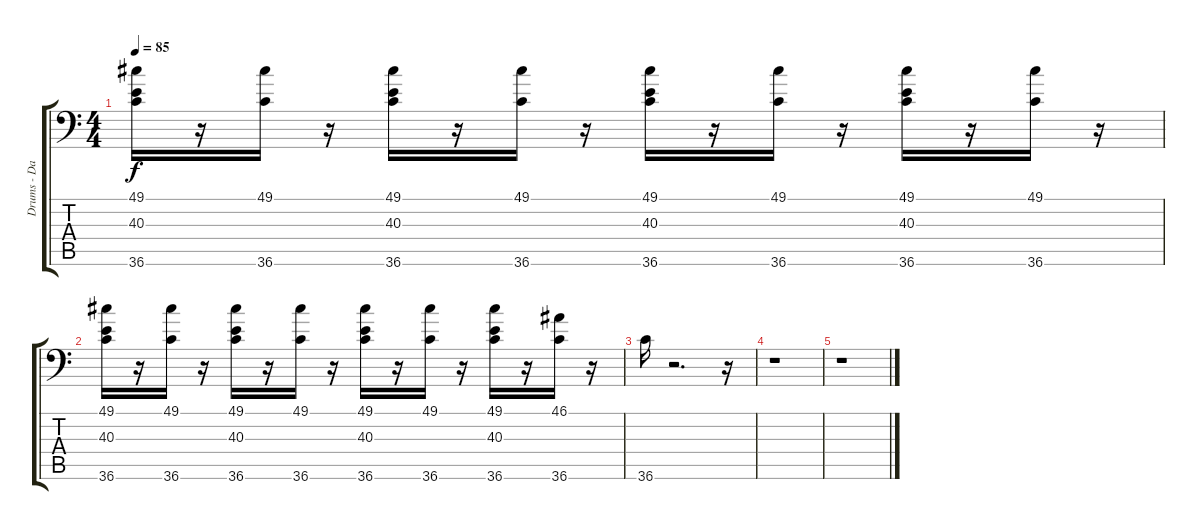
\track ("Drums - Dan Flint" "Drums - Da") {instrument acousticgrandpiano}
\staff {score tabs}
\tuning (C-1 C-1 C-1 C-1 C-1 C-1) {hide}
\ts (4 4)
\tempo 85
\clef f4
\ks c
(49.1 40.3 36.6).16{dy f} r.16 (49.1 36.6).16 r.16 (49.1 40.3 36.6).16 r.16 (49.1 36.6).16 r.16 (49.1 40.3 36.6).16 r.16 (49.1 36.6).16 r.16 (49.1 40.3 36.6).16 r.16 (49.1 36.6).16 r.16 |
(49.1 40.3 36.6).16 r.16 (49.1 36.6).16 r.16 (49.1 40.3 36.6).16 r.16 (49.1 36.6).16 r.16 (49.1 40.3 36.6).16 r.16 (49.1 36.6).16 r.16 (49.1 40.3 36.6).16 r.16 (46.1 36.6).16 r.16 |
36.6.16 r.2{d} r.16 |
r.1 |
r.1
